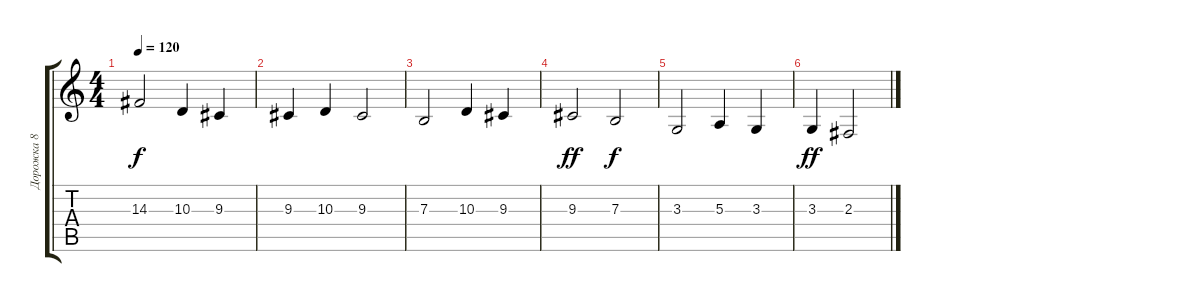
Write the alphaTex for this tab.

\track ("Дорожка 8" "Дорожка 8") {instrument choiraahs}
\staff {score tabs}
\tuning (Db4 Ab3 E3 B2 Gb2 B1) {hide}
\ts (4 4)
\tempo 120
\clef g2
\ks c
14.3.2{dy f} 10.3.4 9.3.4 |
9.3.4 10.3.4 9.3.2 |
7.3.2 10.3.4 9.3.4 |
9.3.2{dy ff} 7.3.2{dy f} |
3.3.2 5.3.4 3.3.4 |
3.3.4{dy ff} 2.3.2
